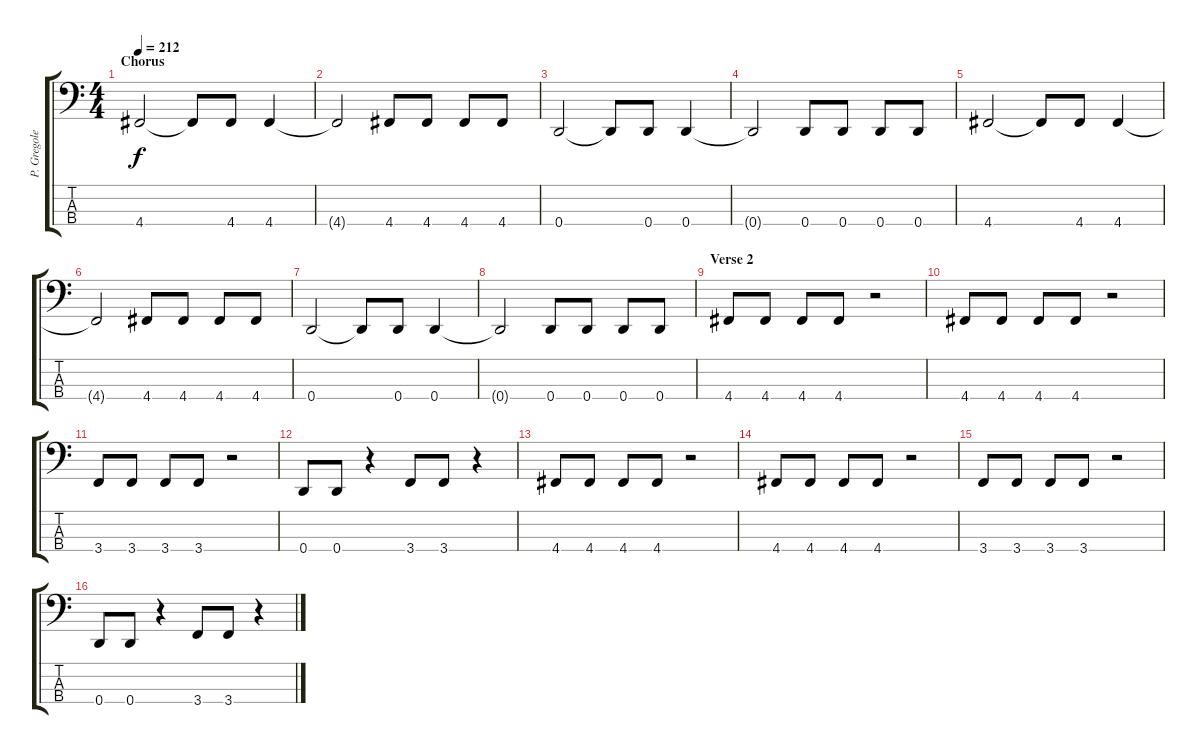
\track ("P. Gregoletto" "P. Gregole") {instrument electricbassfinger}
\staff {score tabs}
\tuning (G2 D2 A1 D1) {hide}
\ts (4 4)
\section ("" "Chorus")
\tempo 212
\clef f4
\ks c
4.4.2{dy f} 4.4{t}.8 4.4.8 4.4.4 |
4.4{t}.2 4.4.8 4.4.8 4.4.8 4.4.8 |
0.4.2 0.4{t}.8 0.4.8 0.4.4 |
0.4{t}.2 0.4.8 0.4.8 0.4.8 0.4.8 |
4.4.2 4.4{t}.8 4.4.8 4.4.4 |
4.4{t}.2 4.4.8 4.4.8 4.4.8 4.4.8 |
0.4.2 0.4{t}.8 0.4.8 0.4.4 |
0.4{t}.2 0.4.8 0.4.8 0.4.8 0.4.8 |
\section ("" "Verse 2")
4.4.8 4.4.8 4.4.8 4.4.8 r.2 |
4.4.8 4.4.8 4.4.8 4.4.8 r.2 |
3.4.8 3.4.8 3.4.8 3.4.8 r.2 |
0.4.8 0.4.8 r.4 3.4.8 3.4.8 r.4 |
4.4.8 4.4.8 4.4.8 4.4.8 r.2 |
4.4.8 4.4.8 4.4.8 4.4.8 r.2 |
3.4.8 3.4.8 3.4.8 3.4.8 r.2 |
0.4.8 0.4.8 r.4 3.4.8 3.4.8 r.4
